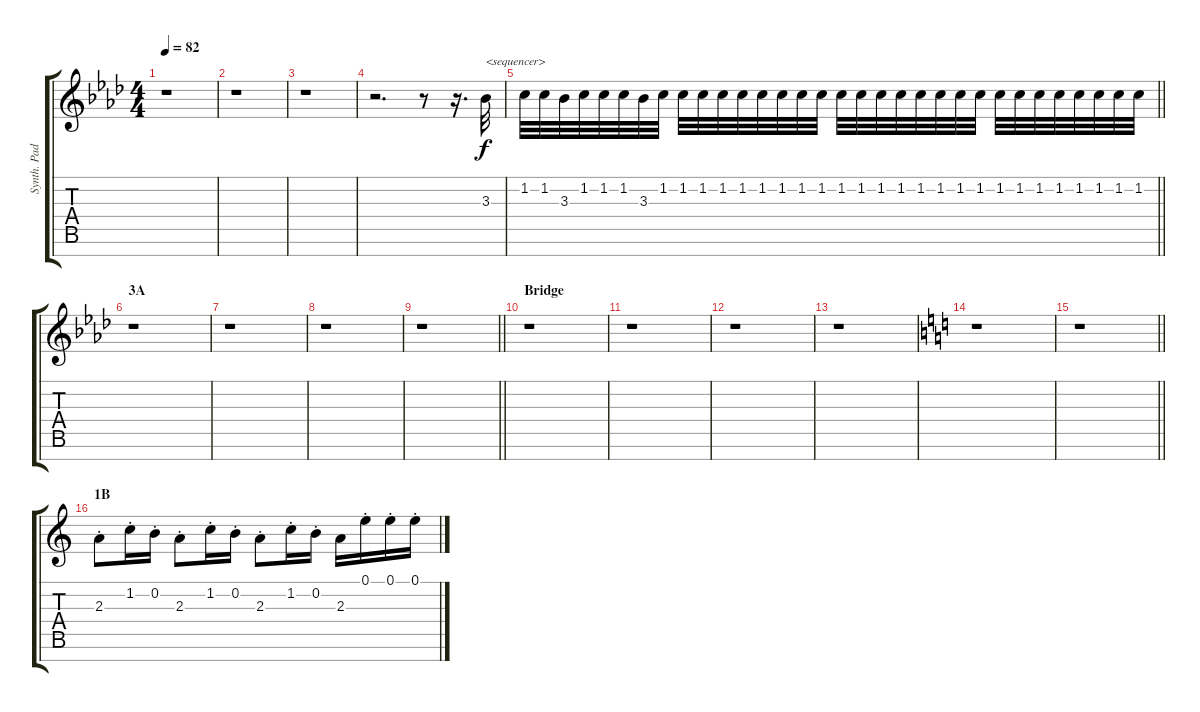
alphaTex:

\track ("Synth. Pad III" "Synth. Pad") {instrument lead1square}
\staff {score tabs}
\tuning (E5 B4 G4 D4 A3 E3 B2) {hide}
\ts (4 4)
\tempo 82
\clef g2
\ks ab
r.1{dy f} |
r.1 |
r.1 |
r.2{d} r.8 r.16{d} 3.3.32{txt "<sequencer>"} |
\barLineRight lightlight
1.2.32 1.2.32 3.3.32 1.2.32 1.2.32 1.2.32 3.3.32 1.2.32 1.2.32 1.2.32 1.2.32 1.2.32 1.2.32 1.2.32 1.2.32 1.2.32 1.2.32 1.2.32 1.2.32 1.2.32 1.2.32 1.2.32 1.2.32 1.2.32 1.2.32 1.2.32 1.2.32 1.2.32 1.2.32 1.2.32 1.2.32 1.2.32 |
\section ("" "3A")
r.1 |
r.1 |
r.1 |
\barLineRight lightlight
r.1 |
\section ("" "Bridge")
r.1 |
r.1 |
r.1 |
r.1 |
\ks c
r.1 |
\barLineRight lightlight
r.1 |
\section ("" "1B")
2.3{st}.8 1.2{st}.16 0.2{st}.16 2.3{st}.8 1.2{st}.16 0.2{st}.16 2.3{st}.8 1.2{st}.16 0.2{st}.16 2.3.16 0.1{st}.16 0.1{st}.16 0.1{st}.16
